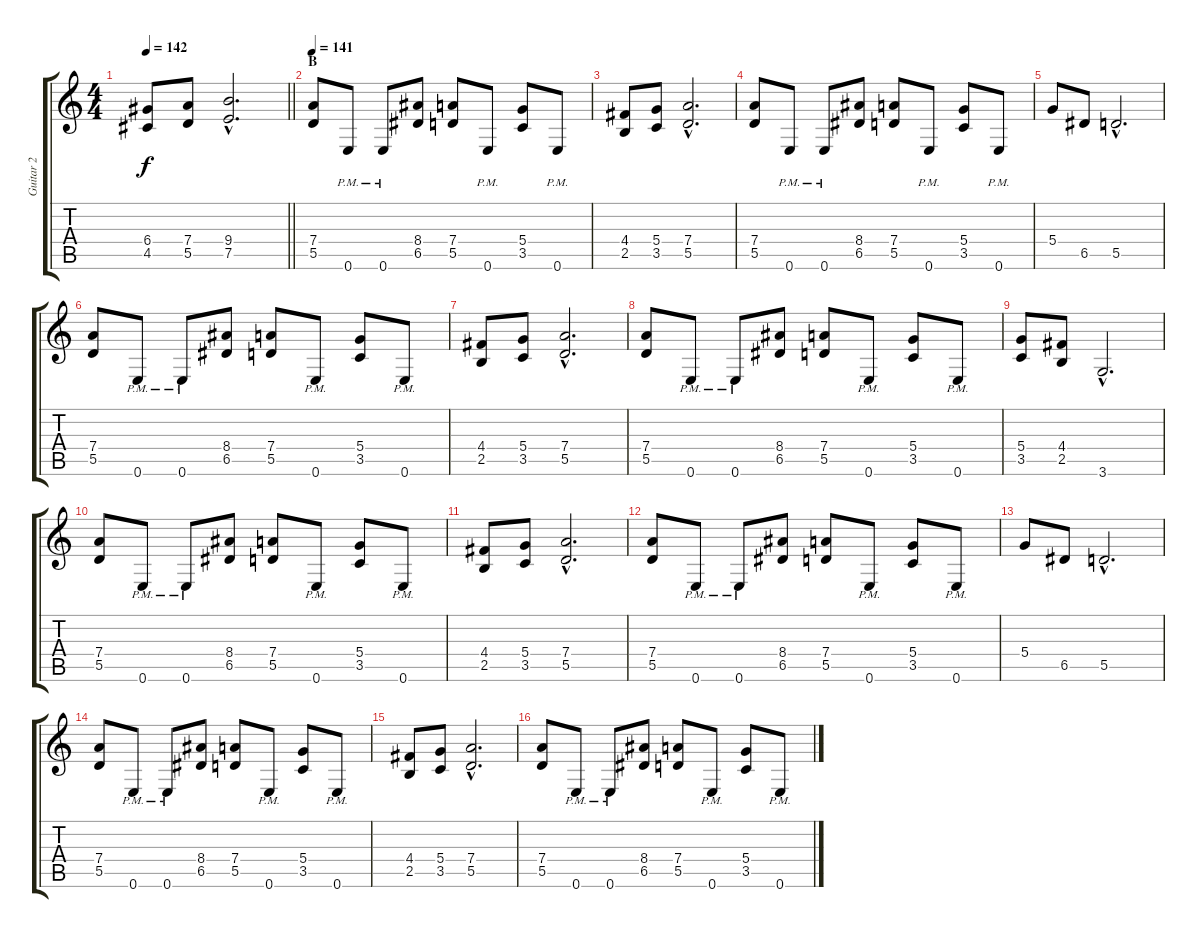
\track ("Guitar 2" "Guitar 2") {instrument distortionguitar}
\staff {score tabs}
\tuning (E4 B3 G3 D3 A2 E2) {hide}
\ts (4 4)
\tempo 142
\clef g2
\barLineRight lightlight
\ks c
(6.4 4.5).8{dy f} (7.4 5.5).8 (9.4{hac} 7.5{hac}).2{d} |
\section ("" "B")
\tempo 141
(7.4 5.5).8 0.6{pm}.8 0.6{pm}.8 (8.4 6.5).8 (7.4 5.5).8 0.6{pm}.8 (5.4 3.5).8 0.6{pm}.8 |
(4.4 2.5).8 (5.4 3.5).8 (7.4{hac} 5.5{hac}).2{d} |
(7.4 5.5).8 0.6{pm}.8 0.6{pm}.8 (8.4 6.5).8 (7.4 5.5).8 0.6{pm}.8 (5.4 3.5).8 0.6{pm}.8 |
5.4.8 6.5.8 5.5{hac}.2{d} |
(7.4 5.5).8 0.6{pm}.8 0.6{pm}.8 (8.4 6.5).8 (7.4 5.5).8 0.6{pm}.8 (5.4 3.5).8 0.6{pm}.8 |
(4.4 2.5).8 (5.4 3.5).8 (7.4{hac} 5.5{hac}).2{d} |
(7.4 5.5).8 0.6{pm}.8 0.6{pm}.8 (8.4 6.5).8 (7.4 5.5).8 0.6{pm}.8 (5.4 3.5).8 0.6{pm}.8 |
(5.4 3.5).8 (4.4 2.5).8 3.6{hac}.2{d} |
(7.4 5.5).8 0.6{pm}.8 0.6{pm}.8 (8.4 6.5).8 (7.4 5.5).8 0.6{pm}.8 (5.4 3.5).8 0.6{pm}.8 |
(4.4 2.5).8 (5.4 3.5).8 (7.4{hac} 5.5{hac}).2{d} |
(7.4 5.5).8 0.6{pm}.8 0.6{pm}.8 (8.4 6.5).8 (7.4 5.5).8 0.6{pm}.8 (5.4 3.5).8 0.6{pm}.8 |
5.4.8 6.5.8 5.5{hac}.2{d} |
(7.4 5.5).8 0.6{pm}.8 0.6{pm}.8 (8.4 6.5).8 (7.4 5.5).8 0.6{pm}.8 (5.4 3.5).8 0.6{pm}.8 |
(4.4 2.5).8 (5.4 3.5).8 (7.4{hac} 5.5{hac}).2{d} |
(7.4 5.5).8 0.6{pm}.8 0.6{pm}.8 (8.4 6.5).8 (7.4 5.5).8 0.6{pm}.8 (5.4 3.5).8 0.6{pm}.8
